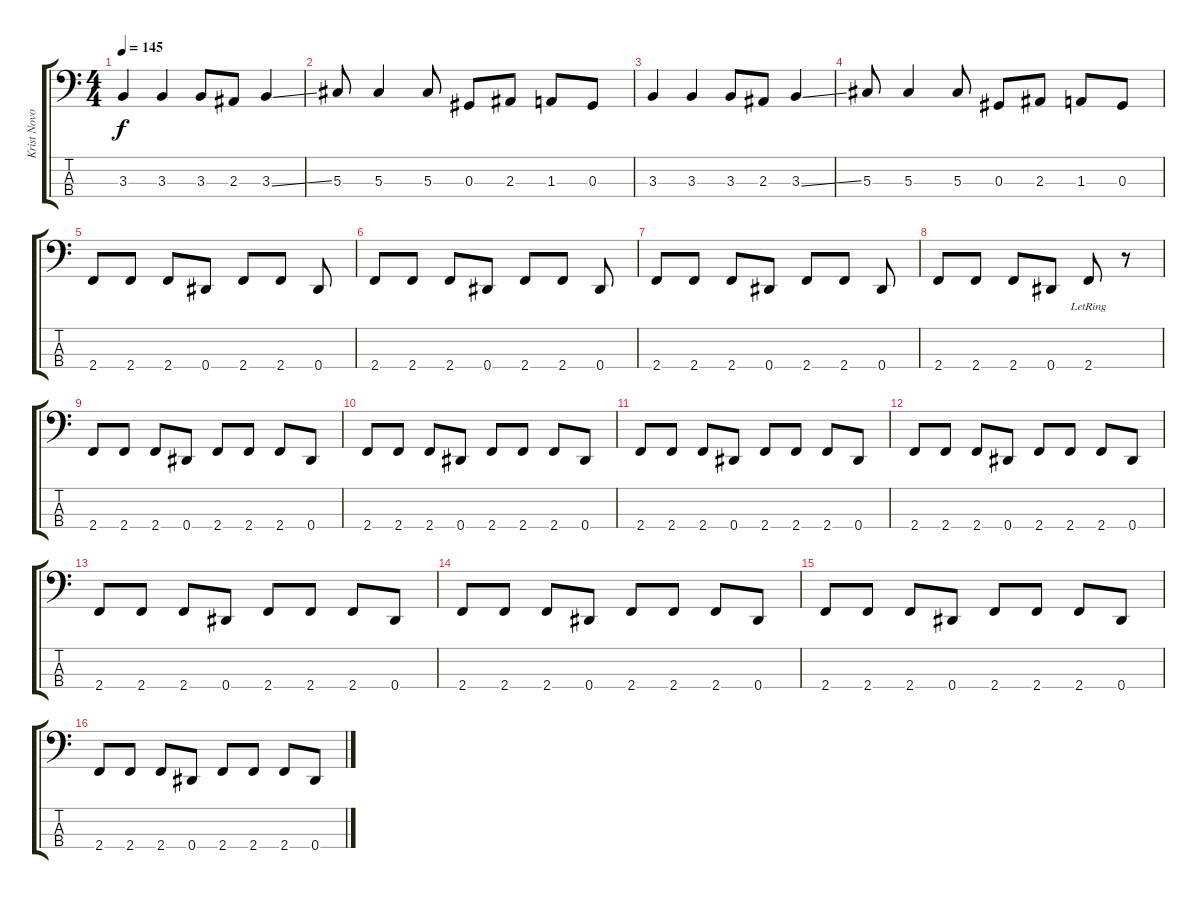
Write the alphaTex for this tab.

\track ("Krist Novoselic" "Krist Novo") {instrument electricbassfinger}
\staff {score tabs}
\tuning (Gb2 Db2 Ab1 Eb1) {hide}
\ts (4 4)
\tempo 145
\clef f4
\ks c
3.3.4{dy f} 3.3.4 3.3.8 2.3.8 3.3{ss}.4 |
5.3.8 5.3.4 5.3.8 0.3.8 2.3.8 1.3.8 0.3.8 |
3.3.4 3.3.4 3.3.8 2.3.8 3.3{ss}.4 |
5.3.8 5.3.4 5.3.8 0.3.8 2.3.8 1.3.8 0.3.8 |
2.4.8 2.4.8 2.4.8 0.4.8 2.4.8 2.4.8 0.4.8 |
2.4.8 2.4.8 2.4.8 0.4.8 2.4.8 2.4.8 0.4.8 |
2.4.8 2.4.8 2.4.8 0.4.8 2.4.8 2.4.8 0.4.8 |
2.4.8 2.4.8 2.4.8 0.4.8 2.4{lr}.8 r.8 |
2.4.8 2.4.8 2.4.8 0.4.8 2.4.8 2.4.8 2.4.8 0.4.8 |
2.4.8 2.4.8 2.4.8 0.4.8 2.4.8 2.4.8 2.4.8 0.4.8 |
2.4.8 2.4.8 2.4.8 0.4.8 2.4.8 2.4.8 2.4.8 0.4.8 |
2.4.8 2.4.8 2.4.8 0.4.8 2.4.8 2.4.8 2.4.8 0.4.8 |
2.4.8 2.4.8 2.4.8 0.4.8 2.4.8 2.4.8 2.4.8 0.4.8 |
2.4.8 2.4.8 2.4.8 0.4.8 2.4.8 2.4.8 2.4.8 0.4.8 |
2.4.8 2.4.8 2.4.8 0.4.8 2.4.8 2.4.8 2.4.8 0.4.8 |
2.4.8 2.4.8 2.4.8 0.4.8 2.4.8 2.4.8 2.4.8 0.4.8
